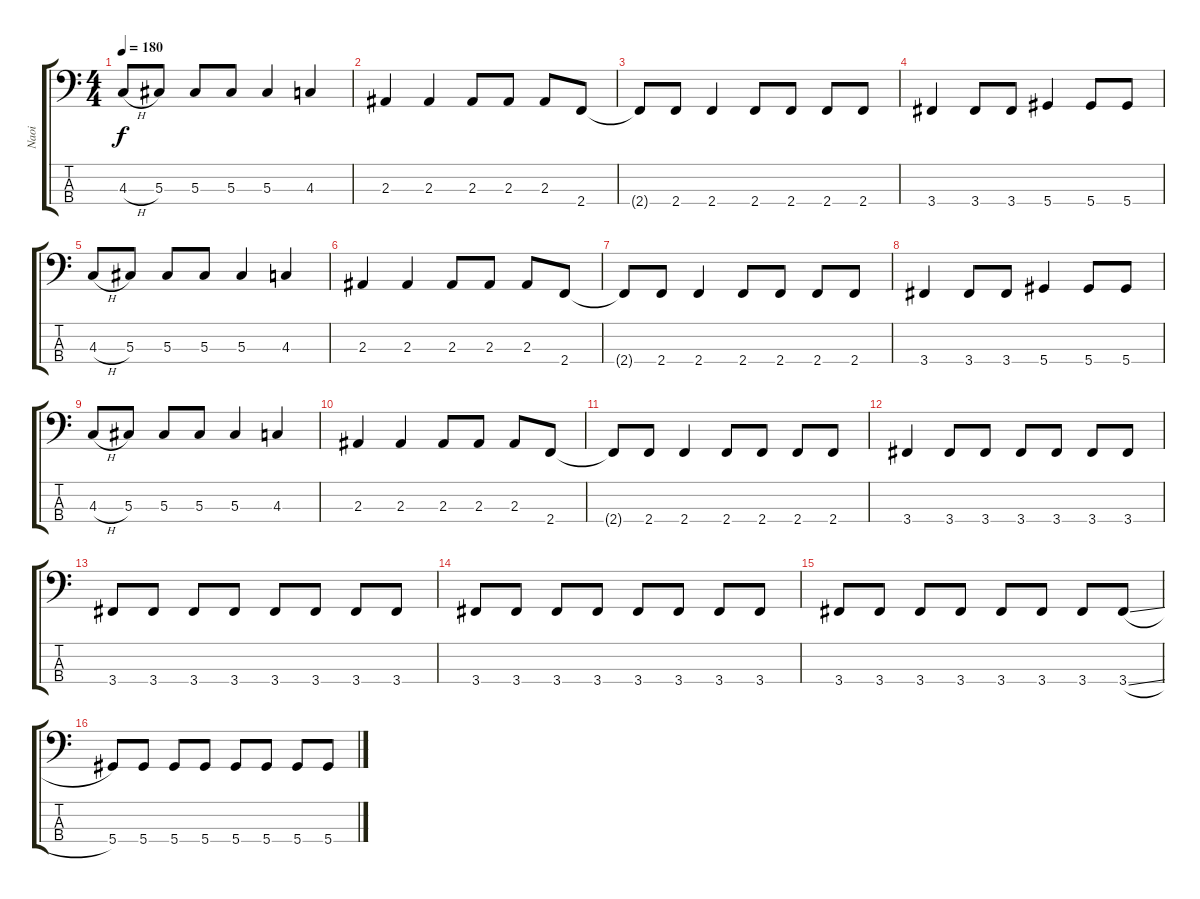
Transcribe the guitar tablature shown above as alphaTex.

\track ("Naoi" "Naoi") {instrument electricbasspick}
\staff {score tabs}
\tuning (Gb2 Db2 Ab1 Eb1) {hide}
\ts (4 4)
\tempo 180
\clef f4
\ks c
4.3{h}.8{dy f} 5.3.8 5.3.8 5.3.8 5.3.4 4.3.4 |
2.3.4 2.3.4 2.3.8 2.3.8 2.3.8 2.4.8 |
2.4{t}.8 2.4.8 2.4.4 2.4.8 2.4.8 2.4.8 2.4.8 |
3.4.4 3.4.8 3.4.8 5.4.4 5.4.8 5.4.8 |
4.3{h}.8 5.3.8 5.3.8 5.3.8 5.3.4 4.3.4 |
2.3.4 2.3.4 2.3.8 2.3.8 2.3.8 2.4.8 |
2.4{t}.8 2.4.8 2.4.4 2.4.8 2.4.8 2.4.8 2.4.8 |
3.4.4 3.4.8 3.4.8 5.4.4 5.4.8 5.4.8 |
4.3{h}.8 5.3.8 5.3.8 5.3.8 5.3.4 4.3.4 |
2.3.4 2.3.4 2.3.8 2.3.8 2.3.8 2.4.8 |
2.4{t}.8 2.4.8 2.4.4 2.4.8 2.4.8 2.4.8 2.4.8 |
3.4.4 3.4.8 3.4.8 3.4.8 3.4.8 3.4.8 3.4.8 |
3.4.8 3.4.8 3.4.8 3.4.8 3.4.8 3.4.8 3.4.8 3.4.8 |
3.4.8 3.4.8 3.4.8 3.4.8 3.4.8 3.4.8 3.4.8 3.4.8 |
3.4.8 3.4.8 3.4.8 3.4.8 3.4.8 3.4.8 3.4.8 3.4{sl}.8 |
5.4.8 5.4.8 5.4.8 5.4.8 5.4.8 5.4.8 5.4.8 5.4.8
